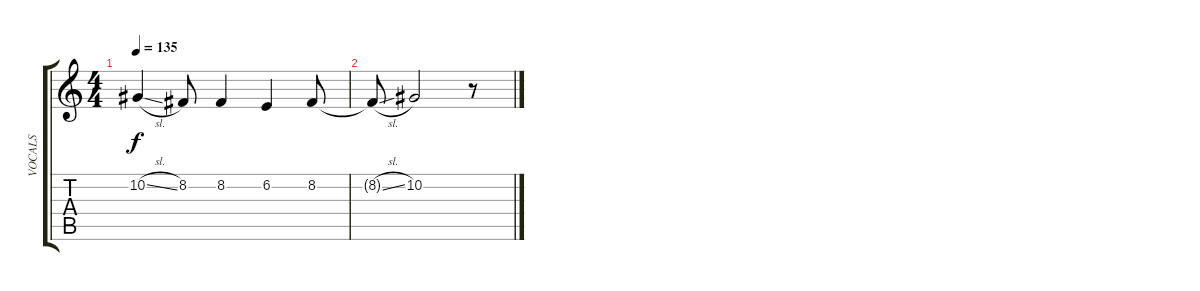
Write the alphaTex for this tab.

\track ("VOCALS" "VOCALS") {instrument clarinet}
\staff {score tabs}
\tuning (Eb4 Bb3 Gb3 Db3 Ab2 Db2) {hide}
\ts (4 4)
\tempo 135
\clef g2
\ks c
10.2{sl}.4{dy f} 8.2.8 8.2.4 6.2.4 8.2.8 |
8.2{sl t}.8 10.2.2 r.8
